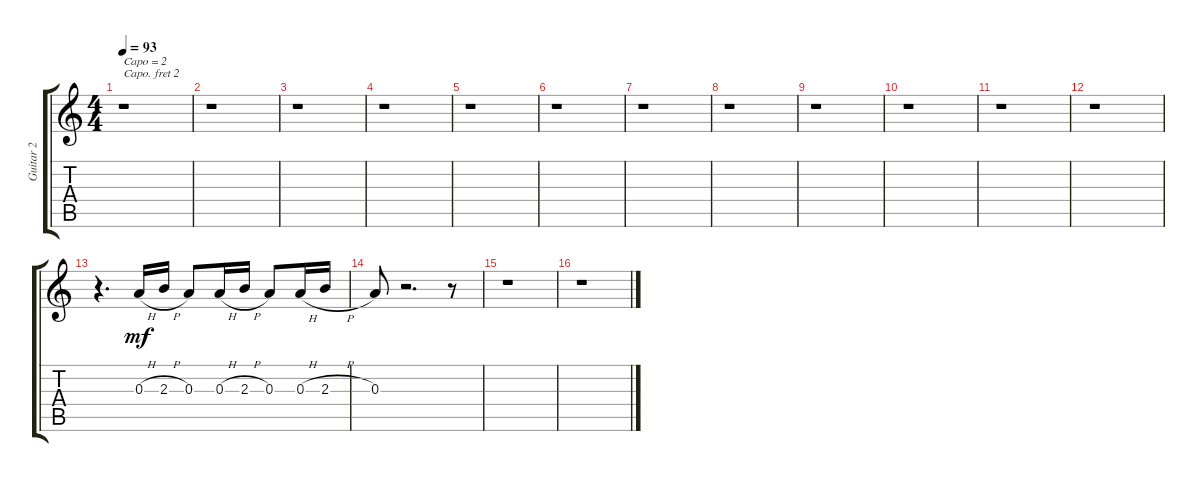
\track ("Guitar 2" "Guitar 2") {instrument electricguitarclean}
\staff {score tabs}
\capo 2
\tuning (E4 B3 G3 D3 A2 E2) {hide}
\ts (4 4)
\tempo 93
\clef g2
\ks c
r.1{txt "Capo = 2" dy mf instrument electricguitarclean} |
r.1 |
r.1 |
r.1 |
r.1 |
r.1 |
r.1 |
r.1 |
r.1 |
r.1 |
r.1 |
r.1 |
r.4{d} 0.3{h}.16 2.3{h}.16 0.3.8 0.3{h}.16 2.3{h}.16 0.3.8 0.3{h}.16 2.3{h}.16 |
0.3.8 r.2{d} r.8 |
r.1 |
r.1
